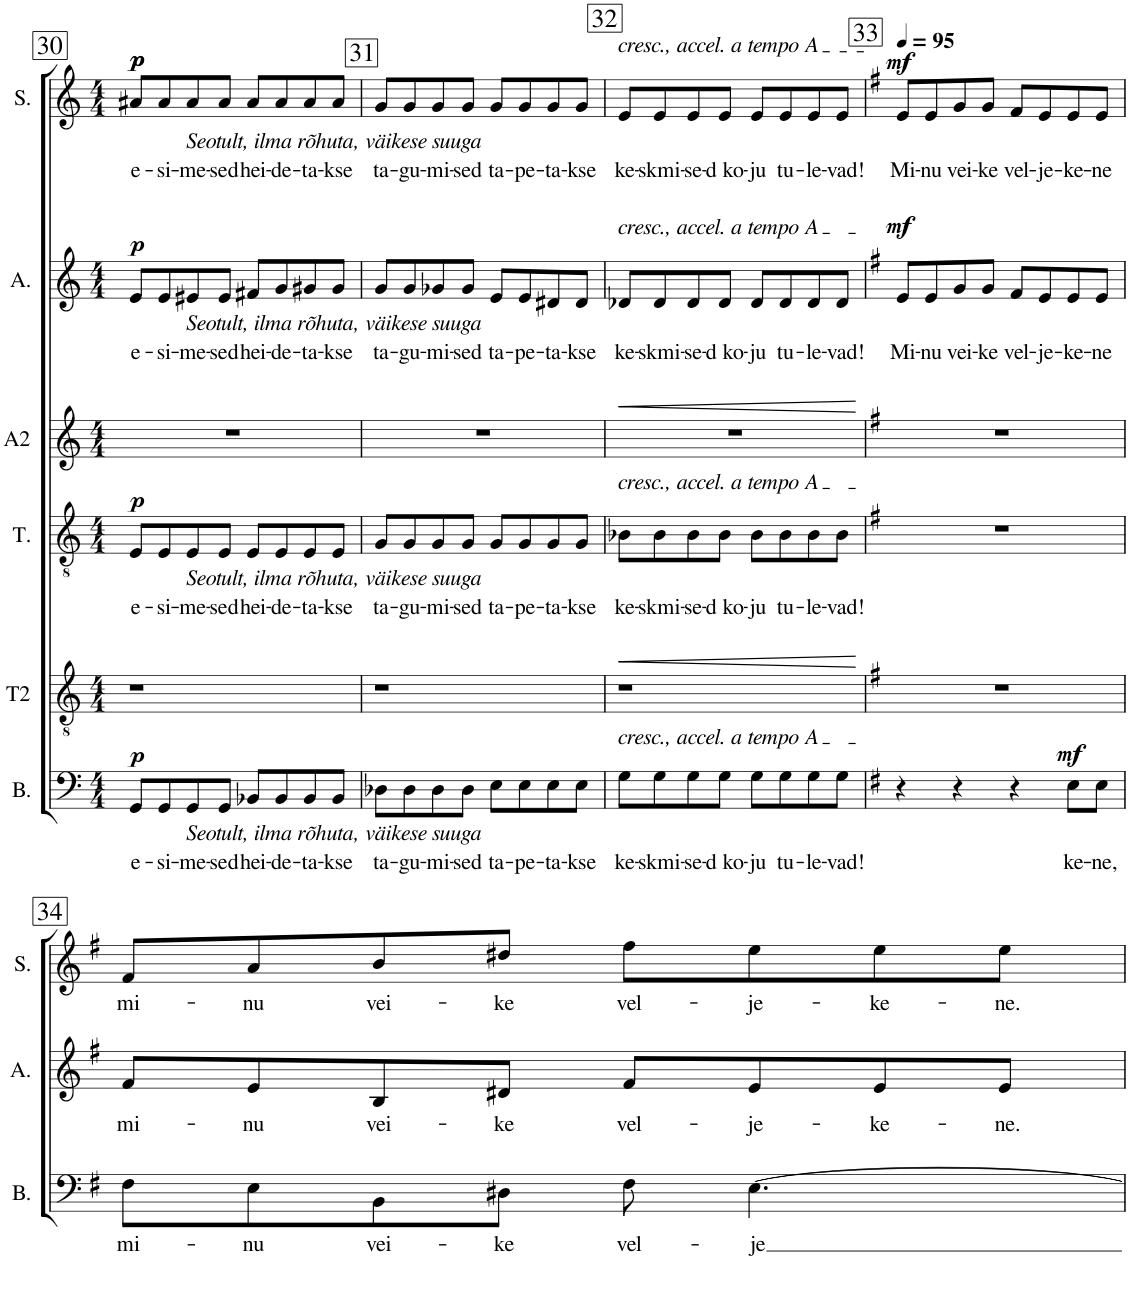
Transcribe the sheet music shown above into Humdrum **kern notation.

**kern	**text	**dynam	**kern	**text	**dynam	**kern	**text	**dynam	**kern	**text	**dynam
*part4	*part4	*part4	*part3	*part3	*part3	*part2	*part2	*part2	*part1	*part1	*part1
*staff4	*staff4	*staff4	*staff3	*staff3	*staff3	*staff2	*staff2	*staff2	*staff1	*staff1	*staff1
*I"Bass	*	*	*I"Tenor	*	*	*I"Alto	*	*	*I"Soprano	*	*
*I'B.	*	*	*I'T.	*	*	*I'A.	*	*	*I'S.	*	*
!!LO:PB:g=z
*clefF4	*	*	*clefGv2	*	*	*clefG2	*	*	*clefG2	*	*
*	*	*	*	*	*	*Trd1c2	*	*	*	*	*
*k[]	*	*	*k[]	*	*	*k[]	*	*	*k[]	*	*
*M4/4	*	*	*M4/4	*	*	*M4/4	*	*	*M4/4	*	*
=30	=30	=30	=30	=30	=30	=30	=30	=30	=30	=30	=30
!	!LO:LY:b	!LO:DY:a	!	!LO:LY:b	!LO:DY:a	!	!LO:LY:b	!LO:DY:a	!	!LO:LY:b	!LO:DY:a
!	!	!	!	!	!	!	!	!	!	!	!LO:DY:n=1:a
8GG/L	e-	p	8E/L	e-	p	8e/L	e-	p	8a#X/L	e-	p p
!	!LO:LY:b	!	!	!LO:LY:b	!	!	!LO:LY:b	!	!	!LO:LY:b	!
8GG/	-si-	.	8E/	-si-	.	8e/	-si-	.	8a#/	-si-	.
!	!	!	!	!	!	!	!	!	!LO:TX:b:i:t=Seotult, ilma rõhuta, väikese suuga	!	!
!	!	!	!	!	!	!LO:TX:b:i:t=Seotult, ilma rõhuta, väikese suuga	!	!	!	!	!
!	!	!	!LO:TX:b:i:t=Seotult, ilma rõhuta, väikese suuga	!	!	!	!	!	!	!	!
!LO:TX:b:i:t=Seotult, ilma rõhuta, väikese suuga	!	!	!	!	!	!	!	!	!	!	!
!	!LO:LY:b	!	!	!LO:LY:b	!	!	!LO:LY:b	!	!	!LO:LY:b	!
8GG/	-me-	.	8E/	-me-	.	8e#X/	-me-	.	8a#/	-me-	.
!	!LO:LY:b	!	!	!LO:LY:b	!	!	!LO:LY:b	!	!	!LO:LY:b	!
8GG/J	-sed	.	8E/J	-sed	.	8e#/J	-sed	.	8a#/J	-sed	.
!	!LO:LY:b	!	!	!LO:LY:b	!	!	!LO:LY:b	!	!	!LO:LY:b	!
8BB-X/L	hei-	.	8E/L	hei-	.	8f#X/L	hei-	.	8a#/L	hei-	.
!	!LO:LY:b	!	!	!LO:LY:b	!	!	!LO:LY:b	!	!	!LO:LY:b	!
8BB-/	-de-	.	8E/	-de-	.	8g/	-de-	.	8a#/	-de-	.
!	!LO:LY:b	!	!	!LO:LY:b	!	!	!LO:LY:b	!	!	!LO:LY:b	!
8BB-/	-ta-	.	8E/	-ta-	.	8g#X/	-ta-	.	8a#/	-ta-	.
!	!LO:LY:b	!	!	!LO:LY:b	!	!	!LO:LY:b	!	!	!LO:LY:b	!
8BB-/J	-kse	.	8E/J	-kse	.	8g#/J	-kse	.	8a#/J	-kse	.
=31	=31	=31	=31	=31	=31	=31	=31	=31	=31	=31	=31
!	!LO:LY:b	!	!	!LO:LY:b	!	!	!LO:LY:b	!	!	!LO:LY:b	!
8D-X\L	ta-	.	8G/L	ta-	.	8g/L	ta-	.	8g/L	ta-	.
!	!LO:LY:b	!	!	!LO:LY:b	!	!	!LO:LY:b	!	!	!LO:LY:b	!
8D-\	-gu-	.	8G/	-gu-	.	8g/	-gu-	.	8g/	-gu-	.
!	!LO:LY:b	!	!	!LO:LY:b	!	!	!LO:LY:b	!	!	!LO:LY:b	!
8D-\	-mi-	.	8G/	-mi-	.	8g-X/	-mi-	.	8g/	-mi-	.
!	!LO:LY:b	!	!	!LO:LY:b	!	!	!LO:LY:b	!	!	!LO:LY:b	!
8D-\J	-sed	.	8G/J	-sed	.	8g-/J	-sed	.	8g/J	-sed	.
!	!LO:LY:b	!	!	!LO:LY:b	!	!	!LO:LY:b	!	!	!LO:LY:b	!
8E\L	ta-	.	8G/L	ta-	.	8e/L	ta-	.	8g/L	ta-	.
!	!LO:LY:b	!	!	!LO:LY:b	!	!	!LO:LY:b	!	!	!LO:LY:b	!
8E\	-pe-	.	8G/	-pe-	.	8e/	-pe-	.	8g/	-pe-	.
!	!LO:LY:b	!	!	!LO:LY:b	!	!	!LO:LY:b	!	!	!LO:LY:b	!
8E\	-ta-	.	8G/	-ta-	.	8d#X/	-ta-	.	8g/	-ta-	.
!	!LO:LY:b	!	!	!LO:LY:b	!	!	!LO:LY:b	!	!	!LO:LY:b	!
8E\J	-kse	.	8G/J	-kse	.	8d#/J	-kse	.	8g/J	-kse	.
=32	=32	=32	=32	=32	=32	=32	=32	=32	=32	=32	=32
!	!	!	!	!	!	!	!	!	!LO:TX:a:i:t=cresc., accel. a tempo A	!	!
!	!	!	!	!	!	!LO:TX:a:i:t=cresc., accel. a tempo A	!	!	!	!	!
!	!	!	!LO:TX:a:i:t=cresc., accel. a tempo A	!	!	!	!	!	!	!	!
!LO:TX:a:i:t=cresc., accel. a tempo A	!	!	!	!	!	!	!	!	!	!	!
!	!LO:LY:b	!	!	!LO:LY:b	!	!	!LO:LY:b	!	!	!LO:LY:b	!
8G\L	ke-	.	8B-X\L	ke-	.	8d-X/L	ke-	.	8e/L	ke-	.
!	!LO:LY:b	!	!	!LO:LY:b	!	!	!LO:LY:b	!	!	!LO:LY:b	!
8G\	-skmi-	.	8B-\	-skmi-	.	8d-/	-skmi-	.	8e/	-skmi-	.
!	!LO:LY:b	!	!	!LO:LY:b	!	!	!LO:LY:b	!	!	!LO:LY:b	!
8G\	-se-	.	8B-\	-se-	.	8d-/	-se-	.	8e/	-se-	.
!	!LO:LY:b	!	!	!LO:LY:b	!	!	!LO:LY:b	!	!	!LO:LY:b	!
8G\J	-d ko-	.	8B-\J	-d ko-	.	8d-/J	-d ko-	.	8e/J	-d ko-	.
!	!LO:LY:b	!	!	!LO:LY:b	!	!	!LO:LY:b	!	!	!LO:LY:b	!
8G\L	-ju	.	8B-\L	-ju	.	8d-/L	-ju	.	8e/L	-ju	.
!	!LO:LY:b	!	!	!LO:LY:b	!	!	!LO:LY:b	!	!	!LO:LY:b	!
8G\	tu-	.	8B-\	tu-	.	8d-/	tu-	.	8e/	tu-	.
!	!LO:LY:b	!	!	!LO:LY:b	!	!	!LO:LY:b	!	!	!LO:LY:b	!
8G\	-le-	.	8B-\	-le-	.	8d-/	-le-	.	8e/	-le-	.
!	!LO:LY:b	!	!	!LO:LY:b	!	!	!LO:LY:b	!	!	!LO:LY:b	!
8G\J	-vad!	.	8B-\J	-vad!	.	8d-/J	-vad!	.	8e/J	-vad!	.
=33	=33	=33	=33	=33	=33	=33	=33	=33	=33	=33	=33
*k[f#]	*	*	*k[f#]	*	*	*k[f#]	*	*	*k[f#]	*	*
*	*	*	*	*	*	*	*	*	*MM95	*	*
!	!	!	!	!	!	!	!LO:LY:b	!LO:DY:a	!	!LO:LY:b	!LO:DY:a
4r	.	.	1r	.	.	8e/L	Mi-	mf	8e/L	Mi-	mf
!	!	!	!	!	!	!	!LO:LY:b	!	!	!LO:LY:b	!
.	.	.	.	.	.	8e/	-nu	.	8e/	-nu	.
!	!	!	!	!	!	!	!LO:LY:b	!	!	!LO:LY:b	!
4r	.	.	.	.	.	8g/	vei-	.	8g/	vei-	.
!	!	!	!	!	!	!	!LO:LY:b	!	!	!LO:LY:b	!
.	.	.	.	.	.	8g/J	-ke	.	8g/J	-ke	.
!	!	!	!	!	!	!	!LO:LY:b	!	!	!LO:LY:b	!
4r	.	.	.	.	.	8f#/L	vel-	.	8f#/L	vel-	.
!	!	!	!	!	!	!	!LO:LY:b	!	!	!LO:LY:b	!
.	.	.	.	.	.	8e/	-je-	.	8e/	-je-	.
!	!LO:LY:b	!LO:DY:a	!	!	!	!	!LO:LY:b	!	!	!LO:LY:b	!
8E\L	-ke-	mf	.	.	.	8e/	-ke-	.	8e/	-ke-	.
!	!LO:LY:b	!	!	!	!	!	!LO:LY:b	!	!	!LO:LY:b	!
8E\J	-ne,	.	.	.	.	8e/J	-ne	.	8e/J	-ne	.
!!LO:LB:g=z
=34	=34	=34	=34	=34	=34	=34	=34	=34	=34	=34	=34
!	!LO:LY:b	!	!	!	!	!	!LO:LY:b	!	!	!LO:LY:b	!
8F#\L	mi-	.	1r	.	.	8f#/L	mi-	.	8f#/L	mi-	.
!	!LO:LY:b	!	!	!	!	!	!LO:LY:b	!	!	!LO:LY:b	!
8E\	-nu	.	.	.	.	8e/	-nu	.	8a/	-nu	.
!	!LO:LY:b	!	!	!	!	!	!LO:LY:b	!	!	!LO:LY:b	!
8BB\	vei-	.	.	.	.	8B/	vei-	.	8b/	vei-	.
!	!LO:LY:b	!	!	!	!	!	!LO:LY:b	!	!	!LO:LY:b	!
8D#X\J	-ke	.	.	.	.	8d#X/J	-ke	.	8dd#X/J	-ke	.
!	!LO:LY:b	!	!	!	!	!	!LO:LY:b	!	!	!LO:LY:b	!
8F#\	vel-	.	.	.	.	8f#/L	vel-	.	8ff#\L	vel-	.
!	!LO:LY:b	!	!	!	!	!	!LO:LY:b	!	!	!LO:LY:b	!
[4.E\	-je	.	.	.	.	8e/	-je-	.	8ee\	-je-	.
!	!	!	!	!	!	!	!LO:LY:b	!	!	!LO:LY:b	!
.	.	.	.	.	.	8e/	-ke-	.	8ee\	-ke-	.
!	!	!	!	!	!	!	!LO:LY:b	!	!	!LO:LY:b	!
.	.	.	.	.	.	8e/J	-ne.	.	8ee\J	-ne.	.
=	=	=	=	=	=	=	=	=	=	=	=
*-	*-	*-	*-	*-	*-	*-	*-	*-	*-	*-	*-
